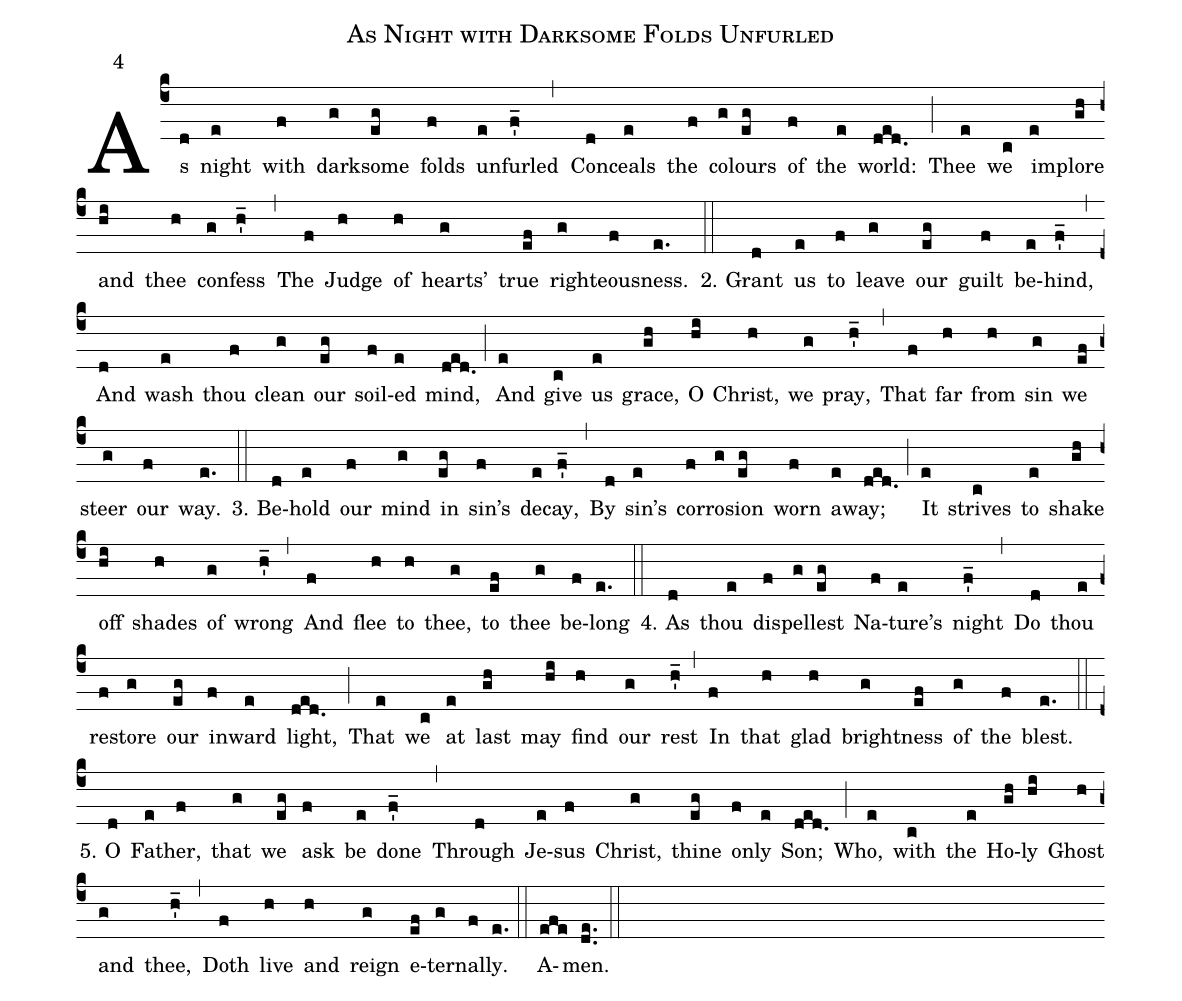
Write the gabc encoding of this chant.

name: As Night with Darksome Folds Unfurled;
office-part:Hymnus;
mode:4;
office-part:Hymnus;
%%
(c4)As(d) night(e) with(f) dark(g)some(eg) folds(f) un(e)furled(f'_) (,)
Con(d)ceals(e) the(f) co(g)lours(eg) of(f) the(e) world:(ded.) (;)
Thee(e) we(c) im(e)plore(gh) and(hi) thee(h) con(g)fess(h'_) (,)
The(f) Judge(h) of(h) hearts’(g) true(ef) right(g)eous(f)ness.(e.) (::)

2. Grant(d) us(e) to(f) leave(g) our(eg) guilt(f) be(e)hind,(f'_) (,)
And(d) wash(e) thou(f) clean(g) our(eg) soil(f)ed(e) mind,(ded.) (;)
And(e) give(c) us(e) grace,(gh) O(hi) Christ,(h) we(g) pray,(h'_) (,)
That(f) far(h) from(h) sin(g) we(ef) steer(g) our(f) way.(e.) (::)

3. Be(d)hold(e) our(f) mind(g) in(eg) sin’s(f) de(e)cay,(f'_) (,)
By(d) sin’s(e) cor(f)ro(g)sion(eg) worn(f) a(e)way;(ded.) (;)
It(e) strives(c) to(e) shake(gh) off(hi) shades(h) of(g) wrong(h'_) (,)
And(f) flee(h) to(h) thee,(g) to(ef) thee(g) be(f)long(e.) (::)

4. As(d) thou(e) di(f)spell(g)est(eg) Na(f)ture’s(e) night(f'_) (,)
Do(d) thou(e) re(f)store(g) our(eg) in(f)ward(e) light,(ded.) (;)
That(e) we(c) at(e) last(gh) may(hi) find(h) our(g) rest(h'_) (,)
In(f) that(h) glad(h) bright(g)ness(ef) of(g) the(f) blest.(e.) (::)

5. O(d) Fa(e)ther,(f) that(g) we(eg) ask(f) be(e) done(f'_) (,)
Through(d) Je(e)sus(f) Christ,(g) thine(eg) on(f)ly(e) Son;(ded.) (;)
Who,(e) with(c) the(e) Ho(gh)ly(hi) Ghost(h) and(g) thee,(h'_) (,)
Doth(f) live(h) and(h) reign(g) e(ef)ter(g)nal(f)ly.(e.) (::)
A(efe)men.(de..) (::)
